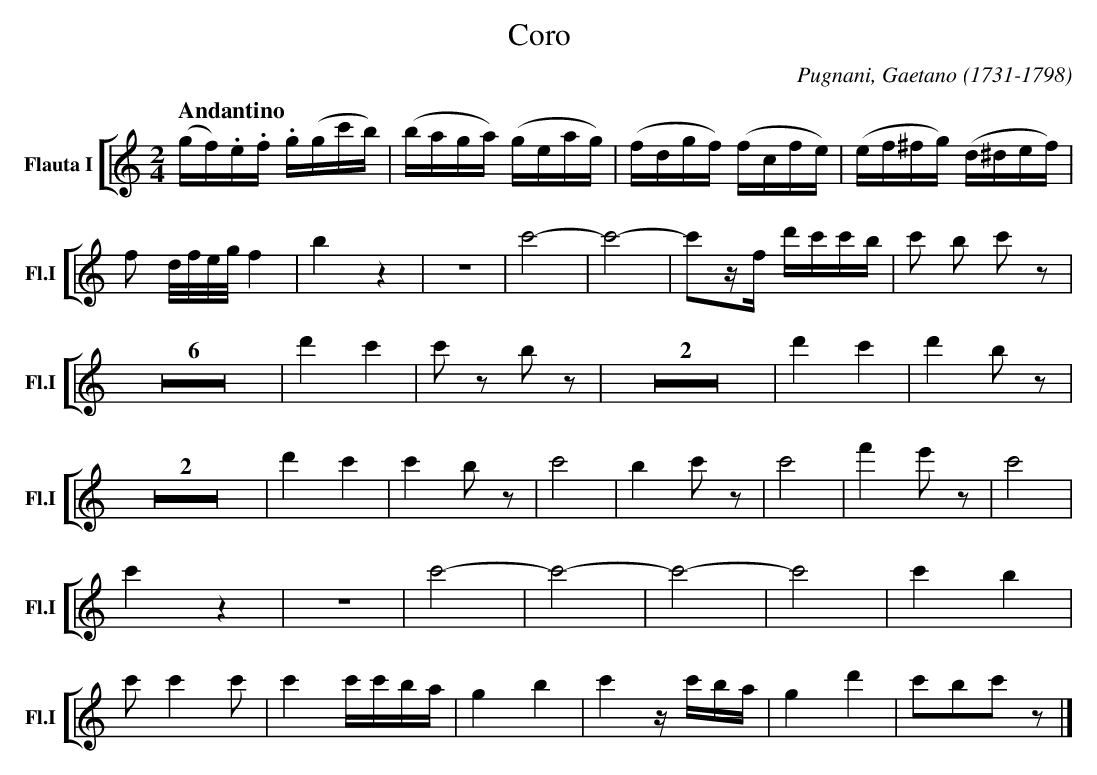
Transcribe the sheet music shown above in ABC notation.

X:1
T:Coro
C:Pugnani, Gaetano (1731-1798)
M:2/4
L:1/4
K:C
V: 5 clef=treble name="Flauta I" sname="Fl.I"
%%staves [( 5 )]
[Q:"Andantino"] [L:1/16] (gf).e.f .g(gc'b) |(baga) (geag) | (fdgf) (fcfe) | (ef^fg) (d^def) | f2 d1/2f1/2e1/2g1/2 f4 | b4 z4 | Z | c'8- | c'8- | c'2zf d'c'c'b | c'2 b2 c'2 z2 | Z6 | d'4c'4 | c'2 z2 b2 z2 | Z2 | d'4c'4 | d'4 b2z2 | Z2 | d'4c'4 | c'4 b2 z2 | c'8 | b4 c'2 z2 | c'8 | f'4 e'2 z2 | c'8 | c'4z4 | Z | c'8- | c'8- | c'8- | c'8 | c'4 b4 | c'2 c'4c'2 | c'4 c'c'ba | g4 b4 | c'4 zc'ba | g4 d'4 | c'2b2c'2 z2 |]
